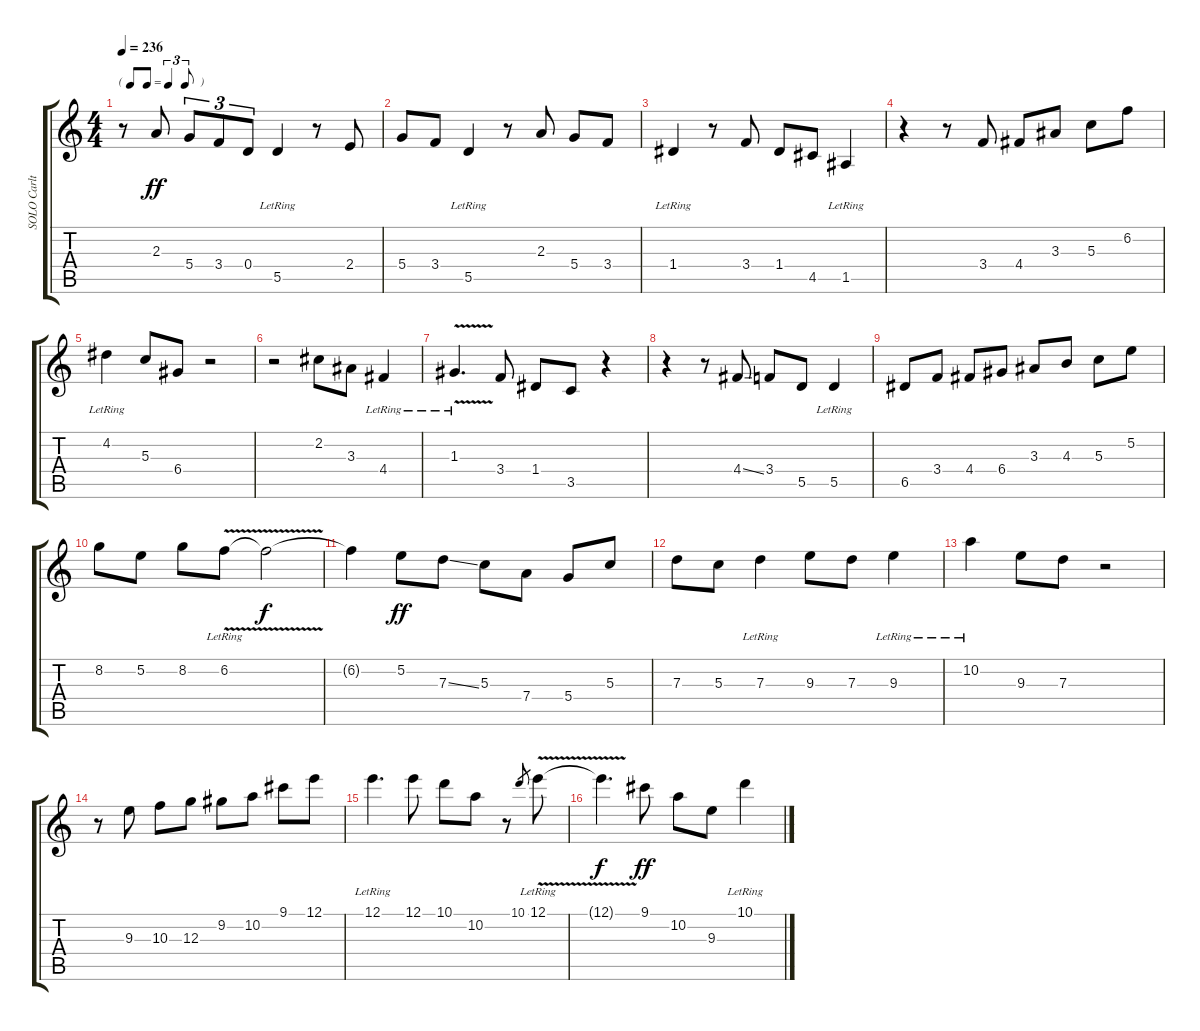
\track ("SOLO Carlton" "SOLO Carlt") {instrument acousticguitarnylon}
\staff {score tabs}
\tuning (E4 B3 G3 D3 A2 E2) {hide}
\ts (4 4)
\tf triplet8th
\tempo 236
\clef g2
\ks c
r.8{dy ff} 2.3.8 5.4.8{tu (3 2)} 3.4.8{tu (3 2)} 0.4.8{tu (3 2)} 5.5{lr}.4 r.8 2.4.8 |
5.4.8 3.4.8 5.5{lr}.4 r.8 2.3.8 5.4.8 3.4.8 |
1.4{lr}.4 r.8 3.4.8 1.4.8 4.5.8 1.5{lr}.4 |
r.4 r.8 3.4.8 4.4.8 3.3.8 5.3.8 6.2.8 |
4.2{lr}.4 5.3.8 6.4.8 r.2 |
r.2 2.2.8 3.3.8 4.4{lr}.4 |
1.3{v lr}.4{d} 3.4.8 1.4.8 3.5.8 r.4 |
r.4 r.8 4.4{ss}.8 3.4.8 5.5.8 5.5{lr}.4 |
6.5.8 3.4.8 4.4.8 6.4.8 3.3.8 4.3.8 5.3.8 5.2.8 |
8.2.8 5.2.8 8.2.8 6.2{v lr}.8 6.2{t}.2{dy f} |
6.2{t}.4 5.2.8{dy ff} 7.3{ss}.8 5.3.8 7.4.8 5.4.8 5.3.8 |
7.3.8 5.3.8 7.3{lr}.4 9.3.8 7.3.8 9.3{lr}.4 |
10.2{lr}.4 9.3.8 7.3.8 r.2 |
r.8 9.3.8 10.3.8 12.3.8 9.2.8 10.2.8 9.1.8 12.1.8 |
12.1{lr}.4{d} 12.1.8 10.1.8 10.2.8 r.8 10.1.8{gr} 12.1{v lr}.8 |
12.1{t}.4{d dy f} 9.1.8{dy ff} 10.2.8 9.3.8 10.1{lr}.4
